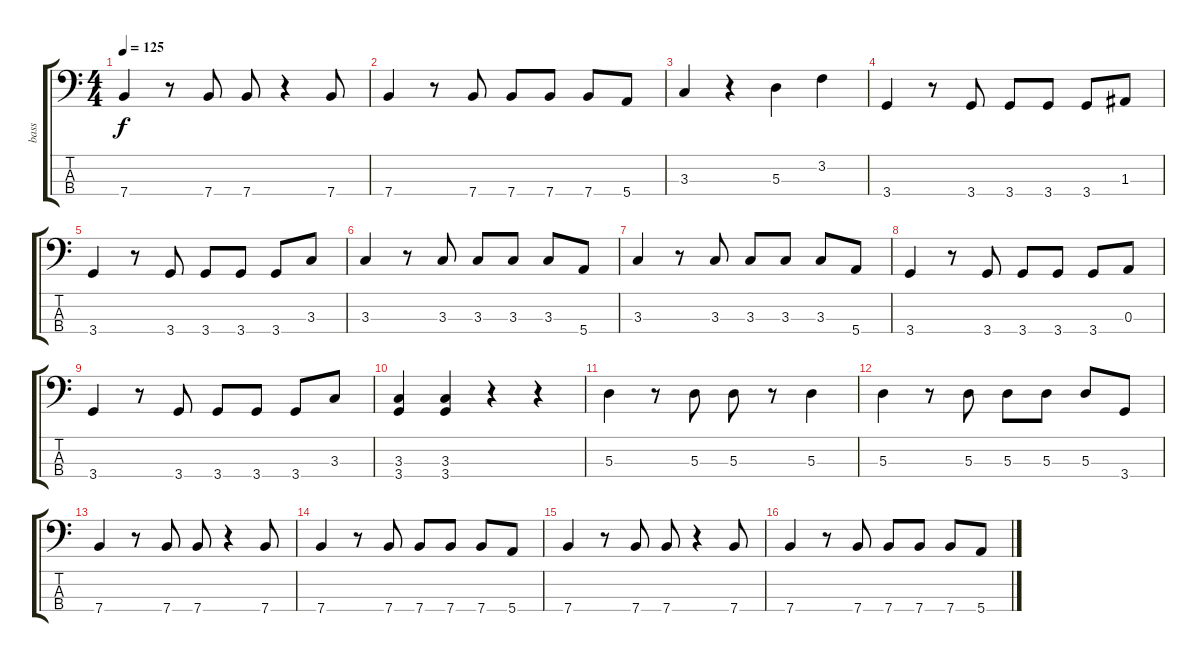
\track ("bass" "bass") {instrument electricbassfinger}
\staff {score tabs}
\tuning (G2 D2 A1 E1) {hide}
\ts (4 4)
\tempo 125
\clef f4
\ks c
7.4.4{dy f} r.8 7.4.8 7.4.8 r.4 7.4.8 |
7.4.4 r.8 7.4.8 7.4.8 7.4.8 7.4.8 5.4.8 |
3.3.4 r.4 5.3.4 3.2.4 |
3.4.4 r.8 3.4.8 3.4.8 3.4.8 3.4.8 1.3.8 |
3.4.4 r.8 3.4.8 3.4.8 3.4.8 3.4.8 3.3.8 |
3.3.4 r.8 3.3.8 3.3.8 3.3.8 3.3.8 5.4.8 |
3.3.4 r.8 3.3.8 3.3.8 3.3.8 3.3.8 5.4.8 |
3.4.4 r.8 3.4.8 3.4.8 3.4.8 3.4.8 0.3.8 |
3.4.4 r.8 3.4.8 3.4.8 3.4.8 3.4.8 3.3.8 |
(3.3 3.4).4 (3.3 3.4).4 r.4 r.4 |
5.3.4 r.8 5.3.8 5.3.8 r.8 5.3.4 |
5.3.4 r.8 5.3.8 5.3.8 5.3.8 5.3.8 3.4.8 |
7.4.4 r.8 7.4.8 7.4.8 r.4 7.4.8 |
7.4.4 r.8 7.4.8 7.4.8 7.4.8 7.4.8 5.4.8 |
7.4.4 r.8 7.4.8 7.4.8 r.4 7.4.8 |
7.4.4 r.8 7.4.8 7.4.8 7.4.8 7.4.8 5.4.8
